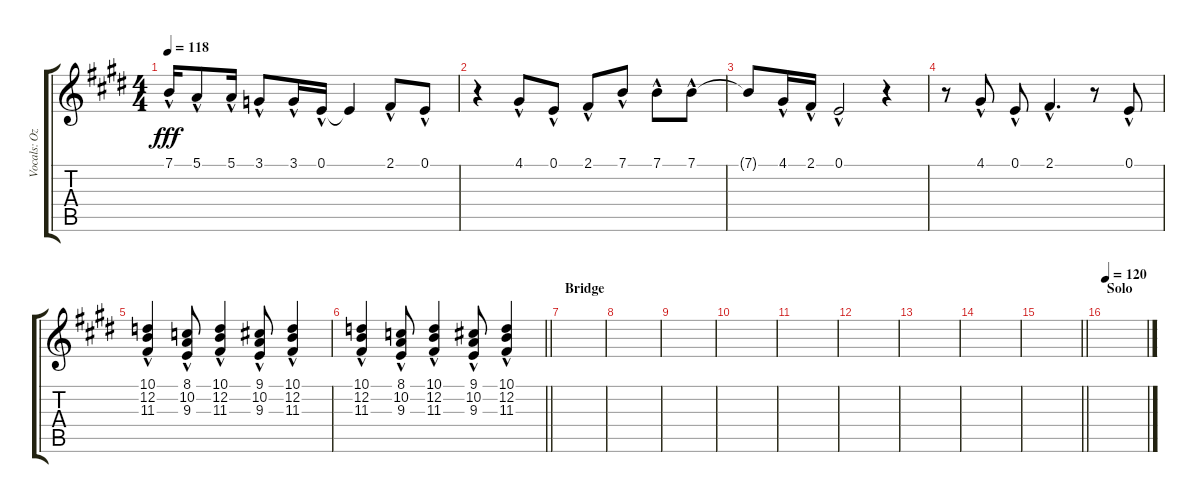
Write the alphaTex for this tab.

\track ("Vocals: Ozzy" "Vocals: Oz") {instrument lead2sawtooth}
\staff {score tabs}
\tuning (E4 B3 G3 D3 A2 E2) {hide}
\ts (4 4)
\tempo 118
\clef g2
\ks e
7.1{hac}.16{dy fff} 5.1{hac}.8 5.1{hac}.16 3.1{hac}.8 3.1{hac}.16 0.1{hac}.16 0.1{t}.4 2.1{hac}.8 0.1{hac}.8 |
r.4 4.1{hac}.8 0.1{hac}.8 2.1{hac}.8 7.1{hac}.8 7.1{hac}.8 7.1{hac}.8 |
7.1{t}.8 4.1{hac}.16 2.1{hac}.16 0.1{hac}.2 r.4 |
r.8 4.1{hac}.8 0.1{hac}.8 2.1{hac}.4{d} r.8 0.1{hac}.8 |
(10.1{hac} 12.2{hac} 11.3{hac}).4 (8.1{hac} 10.2{hac} 9.3{hac}).8 (10.1{hac} 12.2{hac} 11.3{hac}).4 (9.1{hac} 10.2{hac} 9.3{hac}).8 (10.1{hac} 12.2{hac} 11.3{hac}).4 |
\barLineRight lightlight
(10.1{hac} 12.2{hac} 11.3{hac}).4 (8.1{hac} 10.2{hac} 9.3{hac}).8 (10.1{hac} 12.2{hac} 11.3{hac}).4 (9.1{hac} 10.2{hac} 9.3{hac}).8 (10.1{hac} 12.2{hac} 11.3{hac}).4 |
\section ("" "Bridge")
|
|
|
|
|
|
|
|
\barLineRight lightlight
|
\section ("" "Solo")
\tempo 120
